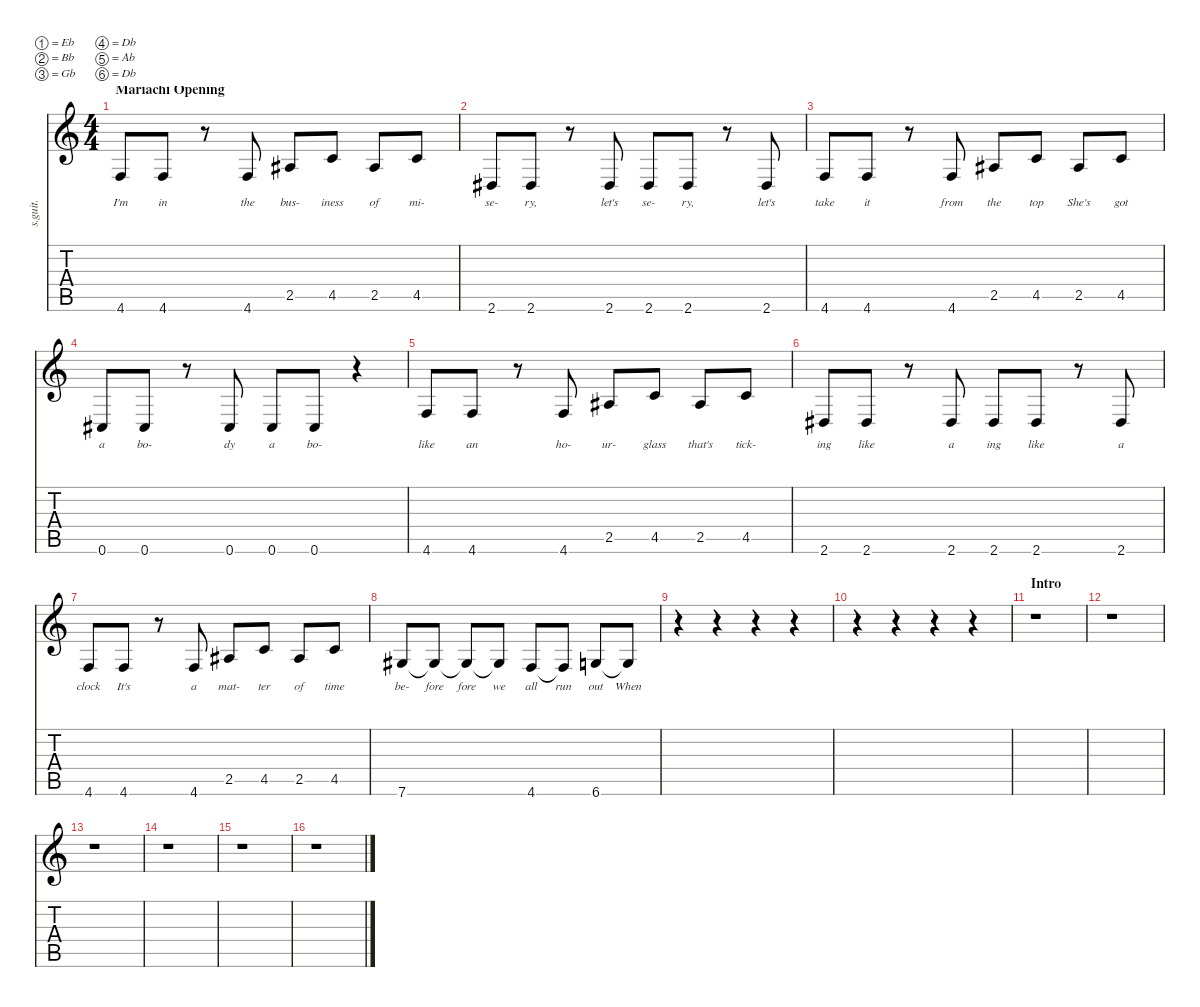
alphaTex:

\defaultSystemsLayout 4
\hideDynamics
\bracketExtendMode nobrackets
\track ("Mariachi Band | Trumpets" "s.guit.") {instrument trumpet}
\staff {score tabs}
\tuning (Eb4 Bb3 Gb3 Db3 Ab2 Db2)
\displaytranspose 12
\ts (4 4)
\beaming (8 2 2 2 2)
\section ("" "Mariachi Opening")
\tempo (173 hide)
\clef g2
\ks c
4.6.8{lyrics (0 "I'm") lyrics (1 "") lyrics (2 "") lyrics (3 "") lyrics (4 "") dy f instrument trumpet} 4.6.8{lyrics (0 "in") lyrics (1 "") lyrics (2 "") lyrics (3 "") lyrics (4 "")} r.8 4.6.8{lyrics (0 "the") lyrics (1 "") lyrics (2 "") lyrics (3 "") lyrics (4 "")} 2.5{acc #}.8{lyrics (0 "bus-") lyrics (1 "") lyrics (2 "") lyrics (3 "") lyrics (4 "")} 4.5.8{lyrics (0 "iness") lyrics (1 "") lyrics (2 "") lyrics (3 "") lyrics (4 "")} 2.5{acc #}.8{lyrics (0 "of") lyrics (1 "") lyrics (2 "") lyrics (3 "") lyrics (4 "")} 4.5.8{lyrics (0 "mi-") lyrics (1 "") lyrics (2 "") lyrics (3 "") lyrics (4 "")} |
2.6{acc #}.8{lyrics (0 "se-") lyrics (1 "") lyrics (2 "") lyrics (3 "") lyrics (4 "")} 2.6{acc #}.8{lyrics (0 "ry,") lyrics (1 "") lyrics (2 "") lyrics (3 "") lyrics (4 "")} r.8 2.6{acc #}.8{lyrics (0 "let's") lyrics (1 "") lyrics (2 "") lyrics (3 "") lyrics (4 "")} 2.6{acc #}.8{lyrics (0 "se-") lyrics (1 "") lyrics (2 "") lyrics (3 "") lyrics (4 "")} 2.6{acc #}.8{lyrics (0 "ry,") lyrics (1 "") lyrics (2 "") lyrics (3 "") lyrics (4 "")} r.8 2.6{acc #}.8{lyrics (0 "let's") lyrics (1 "") lyrics (2 "") lyrics (3 "") lyrics (4 "")} |
4.6.8{lyrics (0 "take") lyrics (1 "") lyrics (2 "") lyrics (3 "") lyrics (4 "")} 4.6.8{lyrics (0 "it") lyrics (1 "") lyrics (2 "") lyrics (3 "") lyrics (4 "")} r.8 4.6.8{lyrics (0 "from") lyrics (1 "") lyrics (2 "") lyrics (3 "") lyrics (4 "")} 2.5{acc #}.8{lyrics (0 "the") lyrics (1 "") lyrics (2 "") lyrics (3 "") lyrics (4 "")} 4.5.8{lyrics (0 "top") lyrics (1 "") lyrics (2 "") lyrics (3 "") lyrics (4 "")} 2.5{acc #}.8{lyrics (0 "She's") lyrics (1 "") lyrics (2 "") lyrics (3 "") lyrics (4 "")} 4.5.8{lyrics (0 "got") lyrics (1 "") lyrics (2 "") lyrics (3 "") lyrics (4 "")} |
0.6{acc #}.8{lyrics (0 "a") lyrics (1 "") lyrics (2 "") lyrics (3 "") lyrics (4 "")} 0.6{acc #}.8{lyrics (0 "bo-") lyrics (1 "") lyrics (2 "") lyrics (3 "") lyrics (4 "")} r.8 0.6{acc #}.8{lyrics (0 "dy") lyrics (1 "") lyrics (2 "") lyrics (3 "") lyrics (4 "")} 0.6{acc #}.8{lyrics (0 "a") lyrics (1 "") lyrics (2 "") lyrics (3 "") lyrics (4 "")} 0.6{acc #}.8{lyrics (0 "bo-") lyrics (1 "") lyrics (2 "") lyrics (3 "") lyrics (4 "")} r.4 |
4.6.8{lyrics (0 "like") lyrics (1 "") lyrics (2 "") lyrics (3 "") lyrics (4 "")} 4.6.8{lyrics (0 "an") lyrics (1 "") lyrics (2 "") lyrics (3 "") lyrics (4 "")} r.8 4.6.8{lyrics (0 "ho-") lyrics (1 "") lyrics (2 "") lyrics (3 "") lyrics (4 "")} 2.5{acc #}.8{lyrics (0 "ur-") lyrics (1 "") lyrics (2 "") lyrics (3 "") lyrics (4 "")} 4.5.8{lyrics (0 "glass") lyrics (1 "") lyrics (2 "") lyrics (3 "") lyrics (4 "")} 2.5{acc #}.8{lyrics (0 "that's") lyrics (1 "") lyrics (2 "") lyrics (3 "") lyrics (4 "")} 4.5.8{lyrics (0 "tick-") lyrics (1 "") lyrics (2 "") lyrics (3 "") lyrics (4 "")} |
2.6{acc #}.8{lyrics (0 "ing") lyrics (1 "") lyrics (2 "") lyrics (3 "") lyrics (4 "")} 2.6{acc #}.8{lyrics (0 "like") lyrics (1 "") lyrics (2 "") lyrics (3 "") lyrics (4 "")} r.8 2.6{acc #}.8{lyrics (0 "a") lyrics (1 "") lyrics (2 "") lyrics (3 "") lyrics (4 "")} 2.6{acc #}.8{lyrics (0 "ing") lyrics (1 "") lyrics (2 "") lyrics (3 "") lyrics (4 "")} 2.6{acc #}.8{lyrics (0 "like") lyrics (1 "") lyrics (2 "") lyrics (3 "") lyrics (4 "")} r.8 2.6{acc #}.8{lyrics (0 "a") lyrics (1 "") lyrics (2 "") lyrics (3 "") lyrics (4 "")} |
4.6.8{lyrics (0 "clock") lyrics (1 "") lyrics (2 "") lyrics (3 "") lyrics (4 "")} 4.6.8{lyrics (0 "It's") lyrics (1 "") lyrics (2 "") lyrics (3 "") lyrics (4 "")} r.8 4.6.8{lyrics (0 "a") lyrics (1 "") lyrics (2 "") lyrics (3 "") lyrics (4 "")} 2.5{acc #}.8{lyrics (0 "mat-") lyrics (1 "") lyrics (2 "") lyrics (3 "") lyrics (4 "")} 4.5.8{lyrics (0 "ter") lyrics (1 "") lyrics (2 "") lyrics (3 "") lyrics (4 "")} 2.5{acc #}.8{lyrics (0 "of") lyrics (1 "") lyrics (2 "") lyrics (3 "") lyrics (4 "")} 4.5.8{lyrics (0 "time") lyrics (1 "") lyrics (2 "") lyrics (3 "") lyrics (4 "")} |
7.6{acc #}.8{lyrics (0 "be-") lyrics (1 "") lyrics (2 "") lyrics (3 "") lyrics (4 "")} 7.6{t acc #}.8{lyrics (0 "fore") lyrics (1 "") lyrics (2 "") lyrics (3 "") lyrics (4 "")} 7.6{t acc #}.8{lyrics (0 "fore") lyrics (1 "") lyrics (2 "") lyrics (3 "") lyrics (4 "")} 7.6{t acc #}.8{lyrics (0 "we") lyrics (1 "") lyrics (2 "") lyrics (3 "") lyrics (4 "")} 4.6.8{lyrics (0 "all") lyrics (1 "") lyrics (2 "") lyrics (3 "") lyrics (4 "")} 4.6{t}.8{lyrics (0 "run") lyrics (1 "") lyrics (2 "") lyrics (3 "") lyrics (4 "")} 6.6.8{lyrics (0 "out") lyrics (1 "") lyrics (2 "") lyrics (3 "") lyrics (4 "")} 6.6{t}.8{lyrics (0 "When") lyrics (1 "") lyrics (2 "") lyrics (3 "") lyrics (4 "")} |
r.4 r.4 r.4 r.4 |
r.4 r.4 r.4 r.4 |
\section ("" "Intro")
r.1 |
r.1 |
r.1 |
r.1 |
r.1 |
r.1
